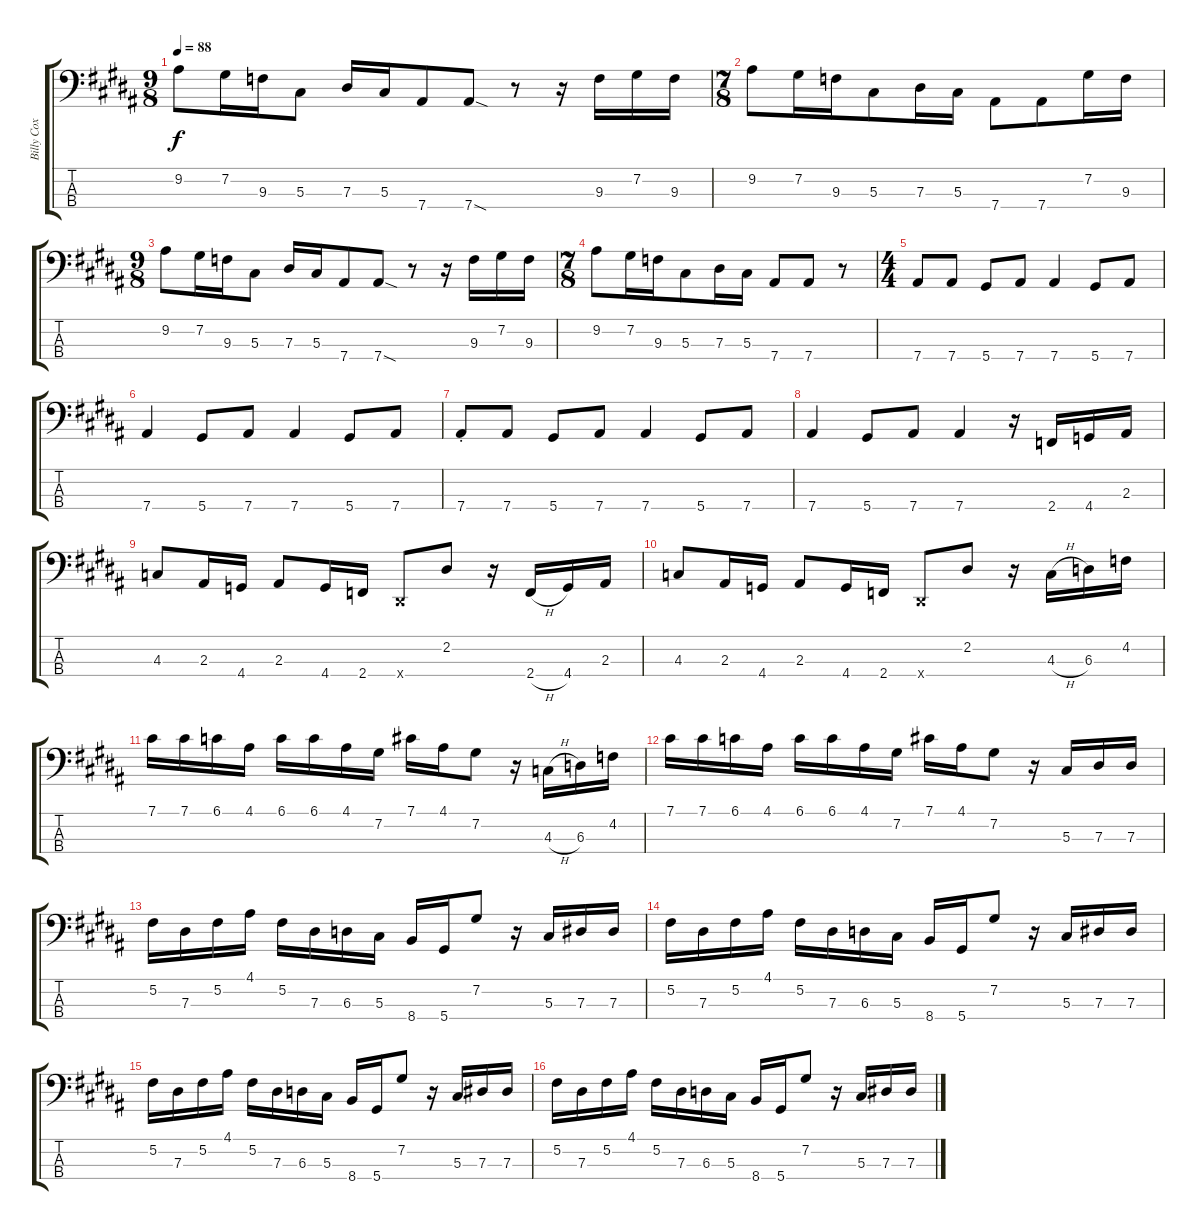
\track ("Billy Cox" "Billy Cox") {instrument electricbassfinger}
\staff {score tabs}
\tuning (Gb2 Db2 Ab1 Eb1) {hide}
\ts (9 8)
\tempo 88
\clef f4
\ks b
9.2.8{dy f} 7.2.16 9.3.16 5.3.8 7.3.16 5.3.16 7.4.8 7.4{sod}.8 r.8 r.16 9.3.16 7.2.16 9.3.16 |
\ts (7 8)
9.2.8 7.2.16 9.3.16 5.3.8 7.3.16 5.3.16 7.4.8 7.4.8 7.2.16 9.3.16 |
\ts (9 8)
9.2.8 7.2.16 9.3.16 5.3.8 7.3.16 5.3.16 7.4.8 7.4{sod}.8 r.8 r.16 9.3.16 7.2.16 9.3.16 |
\ts (7 8)
9.2.8 7.2.16 9.3.16 5.3.8 7.3.16 5.3.16 7.4.8 7.4.8 r.8 |
\ts (4 4)
7.4.8 7.4.8 5.4.8 7.4.8 7.4.4 5.4.8 7.4.8 |
7.4.4 5.4.8 7.4.8 7.4.4 5.4.8 7.4.8 |
7.4{st}.8 7.4.8 5.4.8 7.4.8 7.4.4 5.4.8 7.4.8 |
7.4.4 5.4.8 7.4.8 7.4.4 r.16 2.4.16 4.4.16 2.3.16 |
4.3.8 2.3.16 4.4.16 2.3.8 4.4.16 2.4.16 0.4{x}.8 2.2.8 r.16 2.4{h}.16 4.4.16 2.3.16 |
4.3.8 2.3.16 4.4.16 2.3.8 4.4.16 2.4.16 0.4{x}.8 2.2.8 r.16 4.3{h}.16 6.3.16 4.2.16 |
7.1.16 7.1.16 6.1.16 4.1.16 6.1.16 6.1.16 4.1.16 7.2.16 7.1.16 4.1.16 7.2.8 r.16 4.3{h}.16 6.3.16 4.2.16 |
7.1.16 7.1.16 6.1.16 4.1.16 6.1.16 6.1.16 4.1.16 7.2.16 7.1.16 4.1.16 7.2.8 r.16 5.3.16 7.3.16 7.3.16 |
5.2.16 7.3.16 5.2.16 4.1.16 5.2.16 7.3.16 6.3.16 5.3.16 8.4.16 5.4.16 7.2.8 r.16 5.3.16 7.3.16 7.3.16 |
5.2.16 7.3.16 5.2.16 4.1.16 5.2.16 7.3.16 6.3.16 5.3.16 8.4.16 5.4.16 7.2.8 r.16 5.3.16 7.3.16 7.3.16 |
5.2.16 7.3.16 5.2.16 4.1.16 5.2.16 7.3.16 6.3.16 5.3.16 8.4.16 5.4.16 7.2.8 r.16 5.3.16 7.3.16 7.3.16 |
5.2.16 7.3.16 5.2.16 4.1.16 5.2.16 7.3.16 6.3.16 5.3.16 8.4.16 5.4.16 7.2.8 r.16 5.3.16 7.3.16 7.3.16
